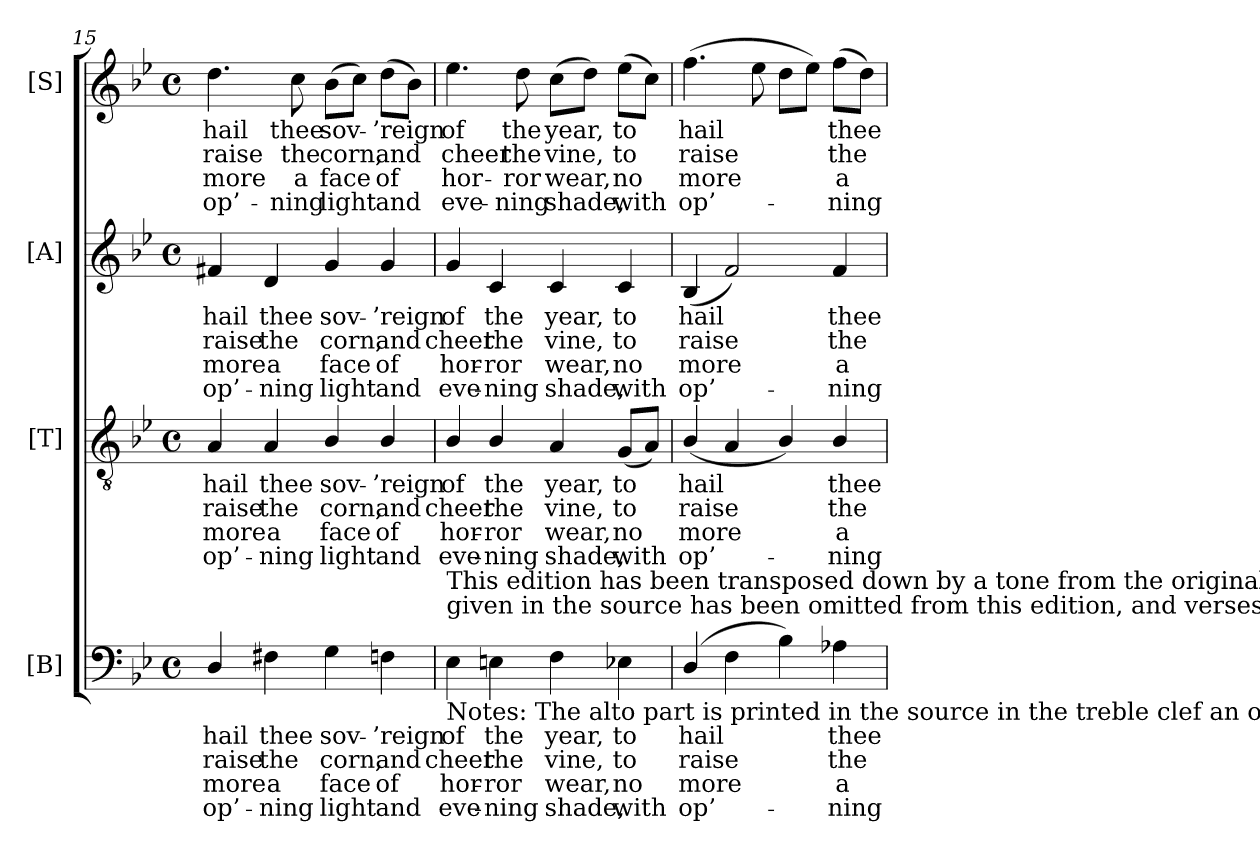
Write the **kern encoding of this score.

**kern	**text	**text	**text	**text	**kern	**text	**text	**text	**text	**kern	**text	**text	**text	**text	**kern	**text	**text	**text	**text
*part4	*part4	*part4	*part4	*part4	*part3	*part3	*part3	*part3	*part3	*part2	*part2	*part2	*part2	*part2	*part1	*part1	*part1	*part1	*part1
*staff4	*staff4	*staff4	*staff4	*staff4	*staff3	*staff3	*staff3	*staff3	*staff3	*staff2	*staff2	*staff2	*staff2	*staff2	*staff1	*staff1	*staff1	*staff1	*staff1
*I"[B]	*	*	*	*	*I"[T]	*	*	*	*	*I"[A]	*	*	*	*	*I"[S]	*	*	*	*
*clefF4	*	*	*	*	*clefGv2	*	*	*	*	*clefG2	*	*	*	*	*clefG2	*	*	*	*
*	*	*	*	*	*ITrd7c12	*	*	*	*	*	*	*	*	*	*	*	*	*	*
*k[b-e-]	*	*	*	*	*k[b-e-]	*	*	*	*	*k[b-e-]	*	*	*	*	*k[b-e-]	*	*	*	*
*B-:	*	*	*	*	*B-:	*	*	*	*	*B-:	*	*	*	*	*B-:	*	*	*	*
*M4/4	*	*	*	*	*M4/4	*	*	*	*	*M4/4	*	*	*	*	*M4/4	*	*	*	*
*met(c)	*	*	*	*	*met(c)	*	*	*	*	*met(c)	*	*	*	*	*met(c)	*	*	*	*
=15	=15	=15	=15	=15	=15	=15	=15	=15	=15	=15	=15	=15	=15	=15	=15	=15	=15	=15	=15
!	!LO:LY:b:color=#000000	!LO:LY:b:color=#000000	!LO:LY:b:color=#000000	!LO:LY:b:color=#000000	!	!	!	!	!	!	!	!	!	!	!	!	!	!	!
!	!	!	!	!	!	!LO:LY:b:color=#000000	!LO:LY:b:color=#000000	!LO:LY:b:color=#000000	!LO:LY:b:color=#000000	!	!	!	!	!	!	!	!	!	!
!	!	!	!	!	!	!	!	!	!	!	!LO:LY:b:color=#000000	!LO:LY:b:color=#000000	!LO:LY:b:color=#000000	!LO:LY:b:color=#000000	!	!	!	!	!
!	!	!	!	!	!	!	!	!	!	!	!	!	!	!	!	!LO:LY:b:color=#000000	!LO:LY:b:color=#000000	!LO:LY:b:color=#000000	!LO:LY:b:color=#000000
4Di/	hail	raise	more	op’-	4AAi/	hail	raise	more	op’-	4f#Xi/	hail	raise	more	op’-	4.ddi\	hail	raise	more	op’-
!	!LO:LY:b:color=#000000	!LO:LY:b:color=#000000	!LO:LY:b:color=#000000	!LO:LY:b:color=#000000	!	!	!	!	!	!	!	!	!	!	!	!	!	!	!
!	!	!	!	!	!	!LO:LY:b:color=#000000	!LO:LY:b:color=#000000	!LO:LY:b:color=#000000	!LO:LY:b:color=#000000	!	!	!	!	!	!	!	!	!	!
!	!	!	!	!	!	!	!	!	!	!	!LO:LY:b:color=#000000	!LO:LY:b:color=#000000	!LO:LY:b:color=#000000	!LO:LY:b:color=#000000	!	!	!	!	!
4F#Xi\	thee	the	-a	ning	4AAi/	thee	the	-a	ning	4di/	thee	the	-a	ning	.	.	.	.	.
!	!	!	!	!	!	!	!	!	!	!	!	!	!	!	!	!LO:LY:b:color=#000000	!LO:LY:b:color=#000000	!LO:LY:b:color=#000000	!LO:LY:b:color=#000000
.	.	.	.	.	.	.	.	.	.	.	.	.	.	.	8cci\	thee	the	-a	ning
!	!LO:LY:b:color=#000000	!LO:LY:b:color=#000000	!LO:LY:b:color=#000000	!LO:LY:b:color=#000000	!	!	!	!	!	!	!	!	!	!	!	!	!	!	!
!	!	!	!	!	!	!LO:LY:b:color=#000000	!LO:LY:b:color=#000000	!LO:LY:b:color=#000000	!LO:LY:b:color=#000000	!	!	!	!	!	!	!	!	!	!
!	!	!	!	!	!	!	!	!	!	!	!LO:LY:b:color=#000000	!LO:LY:b:color=#000000	!LO:LY:b:color=#000000	!LO:LY:b:color=#000000	!	!	!	!	!
!	!	!	!	!	!	!	!	!	!	!	!	!	!	!	!	!LO:LY:b:color=#000000	!LO:LY:b:color=#000000	!LO:LY:b:color=#000000	!LO:LY:b:color=#000000
4Gi\	sov-	corn,	face	light	4BB-i/	sov-	corn,	face	light	4gi/	sov-	corn,	face	light	(8b-i\L	sov-	corn,	face	light
.	.	.	.	.	.	.	.	.	.	.	.	.	.	.	8cci\J)	.	.	.	.
!	!LO:LY:b:color=#000000	!LO:LY:b:color=#000000	!LO:LY:b:color=#000000	!LO:LY:b:color=#000000	!	!	!	!	!	!	!	!	!	!	!	!	!	!	!
!	!	!	!	!	!	!LO:LY:b:color=#000000	!LO:LY:b:color=#000000	!LO:LY:b:color=#000000	!LO:LY:b:color=#000000	!	!	!	!	!	!	!	!	!	!
!	!	!	!	!	!	!	!	!	!	!	!LO:LY:b:color=#000000	!LO:LY:b:color=#000000	!LO:LY:b:color=#000000	!LO:LY:b:color=#000000	!	!	!	!	!
!	!	!	!	!	!	!	!	!	!	!	!	!	!	!	!	!LO:LY:b:color=#000000	!LO:LY:b:color=#000000	!LO:LY:b:color=#000000	!LO:LY:b:color=#000000
4Fni\	-’reign	and	of	and	4BB-i/	-’reign	and	of	and	4gi/	-’reign	and	of	and	(8ddi\L	-’reign	and	of	and
.	.	.	.	.	.	.	.	.	.	.	.	.	.	.	8b-i\J)	.	.	.	.
!!LO:LB:g=z
=16	=16	=16	=16	=16	=16	=16	=16	=16	=16	=16	=16	=16	=16	=16	=16	=16	=16	=16	=16
!	!LO:LY:b:color=#000000	!LO:LY:b:color=#000000	!LO:LY:b:color=#000000	!LO:LY:b:color=#000000	!	!	!	!	!	!	!	!	!	!	!	!	!	!	!
!	!	!	!	!	!	!LO:LY:b:color=#000000	!LO:LY:b:color=#000000	!LO:LY:b:color=#000000	!LO:LY:b:color=#000000	!	!	!	!	!	!	!	!	!	!
!	!	!	!	!	!	!	!	!	!	!	!LO:LY:b:color=#000000	!LO:LY:b:color=#000000	!LO:LY:b:color=#000000	!LO:LY:b:color=#000000	!	!	!	!	!
!LO:TX:b:t=Notes&colon; The alto part is printed in the source in the treble clef an octave above sounding pitch. Keyboard accompaniment	!	!	!	!	!	!	!	!	!	!	!	!	!	!	!	!	!	!	!
!LO:TX:t=given in the source has been omitted from this edition, and verses after the first have been underlaid editorially.	!	!	!	!	!	!	!	!	!	!	!	!	!	!	!	!	!	!	!
!LO:TX:t=This edition has been transposed down by a tone from the original key of C.	!	!	!	!	!	!	!	!	!	!	!	!	!	!	!	!	!	!	!
!	!	!	!	!	!	!	!	!	!	!	!	!	!	!	!	!LO:LY:b:color=#000000	!LO:LY:b:color=#000000	!LO:LY:b:color=#000000	!LO:LY:b:color=#000000
4E-i\	of	cheer	hor-	-eve-	4BB-i/	of	cheer	hor-	-eve-	4gi/	of	cheer	hor-	-eve-	4.ee-i\	of	cheer	hor-	-eve-
!	!LO:LY:b:color=#000000	!LO:LY:b:color=#000000	!LO:LY:b:color=#000000	!LO:LY:b:color=#000000	!	!	!	!	!	!	!	!	!	!	!	!	!	!	!
!	!	!	!	!	!	!LO:LY:b:color=#000000	!LO:LY:b:color=#000000	!LO:LY:b:color=#000000	!LO:LY:b:color=#000000	!	!	!	!	!	!	!	!	!	!
!	!	!	!	!	!	!	!	!	!	!	!LO:LY:b:color=#000000	!LO:LY:b:color=#000000	!LO:LY:b:color=#000000	!LO:LY:b:color=#000000	!	!	!	!	!
4Eni\	the	the	-ror	ning	4BB-i/	the	the	-ror	ning	4ci/	the	the	-ror	ning	.	.	.	.	.
!	!	!	!	!	!	!	!	!	!	!	!	!	!	!	!	!LO:LY:b:color=#000000	!LO:LY:b:color=#000000	!LO:LY:b:color=#000000	!LO:LY:b:color=#000000
.	.	.	.	.	.	.	.	.	.	.	.	.	.	.	8ddi\	the	the	-ror	ning
!	!LO:LY:b:color=#000000	!LO:LY:b:color=#000000	!LO:LY:b:color=#000000	!LO:LY:b:color=#000000	!	!	!	!	!	!	!	!	!	!	!	!	!	!	!
!	!	!	!	!	!	!LO:LY:b:color=#000000	!LO:LY:b:color=#000000	!LO:LY:b:color=#000000	!LO:LY:b:color=#000000	!	!	!	!	!	!	!	!	!	!
!	!	!	!	!	!	!	!	!	!	!	!LO:LY:b:color=#000000	!LO:LY:b:color=#000000	!LO:LY:b:color=#000000	!LO:LY:b:color=#000000	!	!	!	!	!
!	!	!	!	!	!	!	!	!	!	!	!	!	!	!	!	!LO:LY:b:color=#000000	!LO:LY:b:color=#000000	!LO:LY:b:color=#000000	!LO:LY:b:color=#000000
4Fi\	year,	vine,	wear,	shade,	4AAi/	year,	vine,	wear,	shade,	4ci/	year,	vine,	wear,	shade,	(8cci\L	year,	vine,	wear,	shade,
.	.	.	.	.	.	.	.	.	.	.	.	.	.	.	8ddi\J)	.	.	.	.
!	!LO:LY:b:color=#000000	!LO:LY:b:color=#000000	!LO:LY:b:color=#000000	!LO:LY:b:color=#000000	!	!	!	!	!	!	!	!	!	!	!	!	!	!	!
!	!	!	!	!	!	!LO:LY:b:color=#000000	!LO:LY:b:color=#000000	!LO:LY:b:color=#000000	!LO:LY:b:color=#000000	!	!	!	!	!	!	!	!	!	!
!	!	!	!	!	!	!	!	!	!	!	!LO:LY:b:color=#000000	!LO:LY:b:color=#000000	!LO:LY:b:color=#000000	!LO:LY:b:color=#000000	!	!	!	!	!
!	!	!	!	!	!	!	!	!	!	!	!	!	!	!	!	!LO:LY:b:color=#000000	!LO:LY:b:color=#000000	!LO:LY:b:color=#000000	!LO:LY:b:color=#000000
4E-Xi\	to	to	no	with	(8GGi/L	to	to	no	with	4ci/	to	to	no	with	(8ee-i\L	to	to	no	with
.	.	.	.	.	8AAi/J)	.	.	.	.	.	.	.	.	.	8cci\J)	.	.	.	.
=17	=17	=17	=17	=17	=17	=17	=17	=17	=17	=17	=17	=17	=17	=17	=17	=17	=17	=17	=17
!	!LO:LY:b:color=#000000	!LO:LY:b:color=#000000	!LO:LY:b:color=#000000	!LO:LY:b:color=#000000	!	!	!	!	!	!	!	!	!	!	!	!	!	!	!
!	!	!	!	!	!	!LO:LY:b:color=#000000	!LO:LY:b:color=#000000	!LO:LY:b:color=#000000	!LO:LY:b:color=#000000	!	!	!	!	!	!	!	!	!	!
!	!	!	!	!	!	!	!	!	!	!	!LO:LY:b:color=#000000	!LO:LY:b:color=#000000	!LO:LY:b:color=#000000	!LO:LY:b:color=#000000	!	!	!	!	!
!	!	!	!	!	!	!	!	!	!	!	!	!	!	!	!	!LO:LY:b:color=#000000	!LO:LY:b:color=#000000	!LO:LY:b:color=#000000	!LO:LY:b:color=#000000
(4Di/	hail	raise	more	op’-	(4BB-i/	hail	raise	more	op’-	(4B-i/	hail	raise	more	op’-	(4.ffi\	hail	raise	more	op’-
4Fi\	.	.	.	.	4AAi/	.	.	.	.	2fi/)	.	.	.	.	.	.	.	.	.
.	.	.	.	.	.	.	.	.	.	.	.	.	.	.	8ee-i\	.	.	.	.
4B-i\)	.	.	.	.	4BB-i/)	.	.	.	.	.	.	.	.	.	8ddi\L	.	.	.	.
.	.	.	.	.	.	.	.	.	.	.	.	.	.	.	8ee-i\J)	.	.	.	.
!	!LO:LY:b:color=#000000	!LO:LY:b:color=#000000	!LO:LY:b:color=#000000	!LO:LY:b:color=#000000	!	!	!	!	!	!	!	!	!	!	!	!	!	!	!
!	!	!	!	!	!	!LO:LY:b:color=#000000	!LO:LY:b:color=#000000	!LO:LY:b:color=#000000	!LO:LY:b:color=#000000	!	!	!	!	!	!	!	!	!	!
!	!	!	!	!	!	!	!	!	!	!	!LO:LY:b:color=#000000	!LO:LY:b:color=#000000	!LO:LY:b:color=#000000	!LO:LY:b:color=#000000	!	!	!	!	!
!	!	!	!	!	!	!	!	!	!	!	!	!	!	!	!	!LO:LY:b:color=#000000	!LO:LY:b:color=#000000	!LO:LY:b:color=#000000	!LO:LY:b:color=#000000
4A-Xi\	thee	the	-a	ning	4BB-i/	thee	the	-a	ning	4fi/	thee	the	-a	ning	(8ffi\L	thee	the	-a	ning
.	.	.	.	.	.	.	.	.	.	.	.	.	.	.	8ddi\J)	.	.	.	.
=	=	=	=	=	=	=	=	=	=	=	=	=	=	=	=	=	=	=	=
*-	*-	*-	*-	*-	*-	*-	*-	*-	*-	*-	*-	*-	*-	*-	*-	*-	*-	*-	*-
